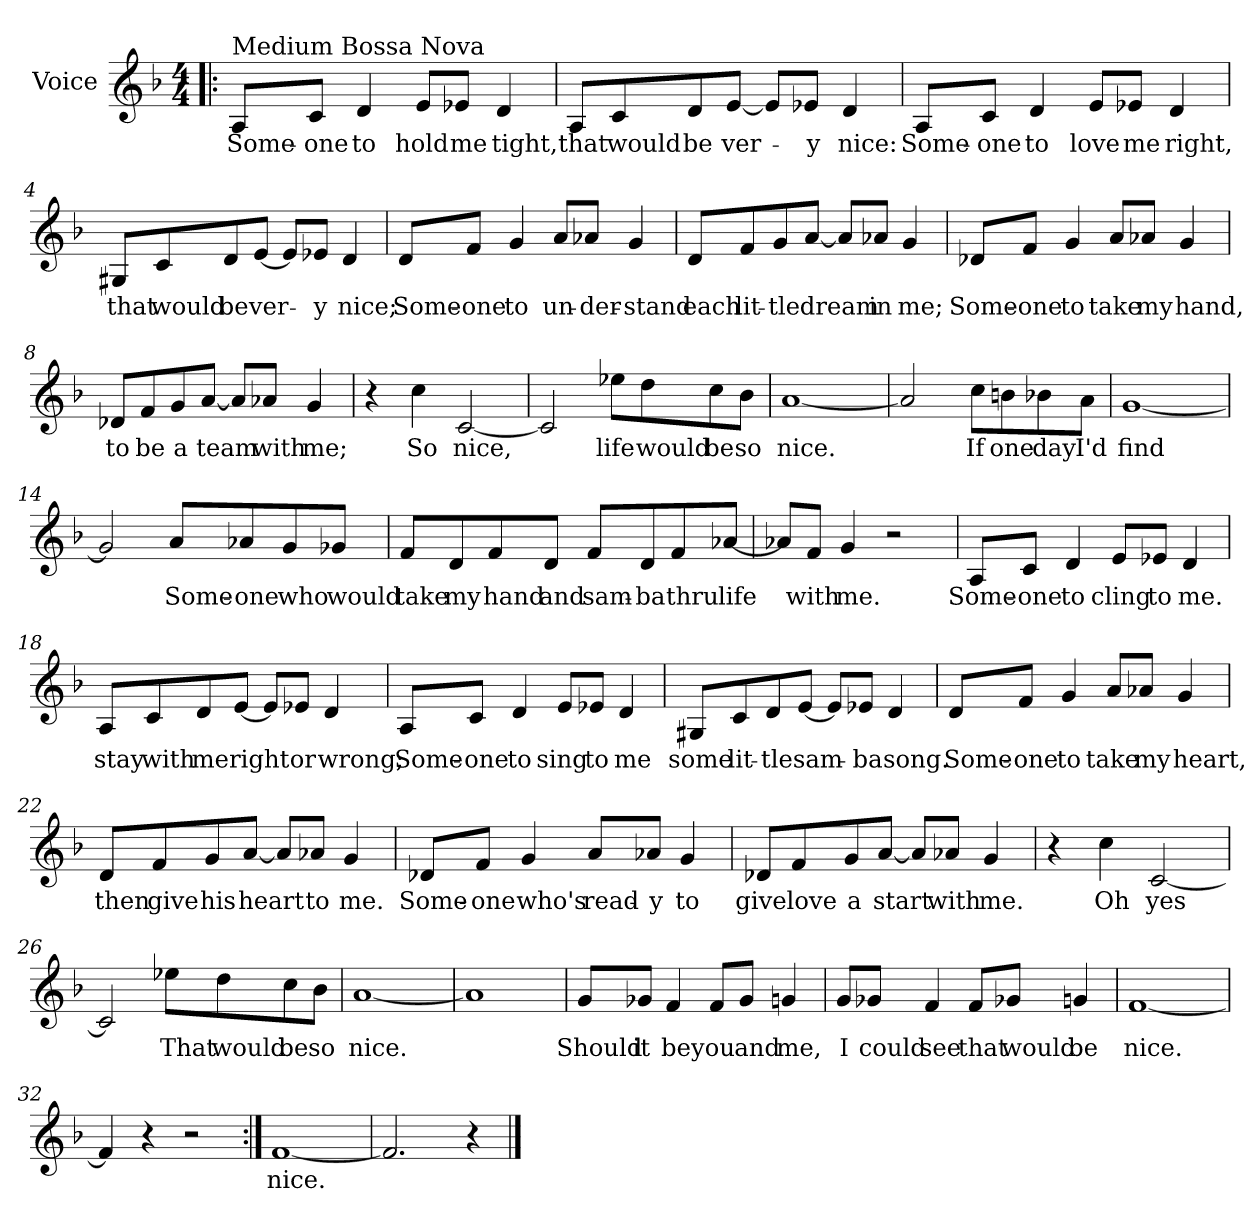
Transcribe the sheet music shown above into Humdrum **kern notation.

**kern	**text
*part1	*part1
*staff1	*staff1
*I"Voice	*
*clefG2	*
*k[b-]	*
*F:	*
*M4/4	*
=1!|:	=1!|:
!LO:TX:a:t=Medium Bossa Nova	!
8A/L	Some-
8c/J	-one
4d/	to
8e/L	hold
8e-X/J	me
4d/	tight,
=2	=2
8A/L	that
8c/	would
8d/	be
[8e/J	-ver-
8e/L]	.
8e-X/J	-y
4d/	nice:
=3	=3
8A/L	Some-
8c/J	-one
4d/	to
8e/L	love
8e-X/J	me
4d/	right,
!!LO:LB:g=z
=4	=4
8G#X/L	that
8c/	would
8d/	be
[8e/J	ver-
8e/L]	.
8e-X/J	-y
4d/	nice;
=5	=5
8d/L	Some-
8f/J	-one
4g/	to
8a/L	un-
8a-X/J	-der-
4g/	-stand
=6	=6
8d/L	each
8f/	lit-
8g/	-tle
[8a/J	dream
8a/L]	.
8a-X/J	in
4g/	me;
!!LO:LB:g=z
=7	=7
8d-X/L	Some-
8f/J	-one
4g/	to
8a/L	take
8a-X/J	my
4g/	hand,
=8	=8
8d-X/L	to
8f/	be
8g/	a
[8a/J	team
8a/L]	.
8a-X/J	with
4g/	me;
=9	=9
4r	.
4cc\	So
[2c/	nice,
=10	=10
2c/]	.
8ee-X\L	life
8dd\	would
8cc\	be
8b-\J	so
!!LO:LB:g=z
=11	=11
[1a	nice.
=12	=12
2a/]	.
8cc\L	If
8bn\	one
8b-X\	day
8a\J	I'd
=13	=13
[1g	find
=14	=14
2g/]	.
8a/L	Some-
8a-X/	-one
8g/	who
8g-X/J	would
!!LO:LB:g=z
=15	=15
8f/L	take
8d/	my
8f/	hand
8d/J	and
8f/L	sam-
8d/	-ba
8f/	thru'
[8a-X/J	life
=16	=16
8a-X/L]	.
8f/J	with
4g/	me.
2r	.
=17	=17
8A/L	Some-
8c/J	-one
4d/	to
8e/L	cling
8e-X/J	to
4d/	me.
!!LO:LB:g=z
=18	=18
8A/L	stay
8c/	with
8d/	me
[8e/J	right
8e/L]	.
8e-X/J	or
4d/	wrong;
=19	=19
8A/L	Some-
8c/J	-one
4d/	to
8e/L	sing
8e-X/J	to
4d/	me
=20	=20
8G#X/L	some
8c/	lit-
8d/	-tle
[8e/J	sam-
8e/L]	.
8e-X/J	-ba
4d/	song.
!!LO:LB:g=z
=21	=21
8d/L	Some-
8f/J	-one
4g/	to
8a/L	take
8a-X/J	my
4g/	heart,
=22	=22
8d/L	then
8f/	give
8g/	his
[8a/J	heart
8a/L]	.
8a-X/J	to
4g/	me.
=23	=23
8d-X/L	Some-
8f/J	-one
4g/	who's
8a/L	read-
8a-X/J	-y
4g/	to
!!LO:LB:g=z
=24	=24
8d-X/L	give
8f/	love
8g/	a
[8a/J	start
8a/L]	.
8a-X/J	with
4g/	me.
=25	=25
4r	.
4cc\	Oh
[2c/	yes
=26	=26
2c/]	.
8ee-X\L	That
8dd\	would
8cc\	be
8b-\J	so
=27	=27
[1a	nice.
=28	=28
1a]	.
!!LO:LB:g=z
=29	=29
8g/L	Should
8g-X/J	it
4f/	be
8f/L	you
8g-/J	and
4gn/	me,
=30	=30
8g/L	I
8g-X/J	could
4f/	see
8f/L	that
8g-X/J	would
4gn/	be
=31	=31
[1f	nice.
=32	=32
4f/]	.
4r	.
2r	.
=33:|!	=33:|!
[1f	nice.
=34	=34
2.f/]	.
4r	.
==	==
*-	*-
